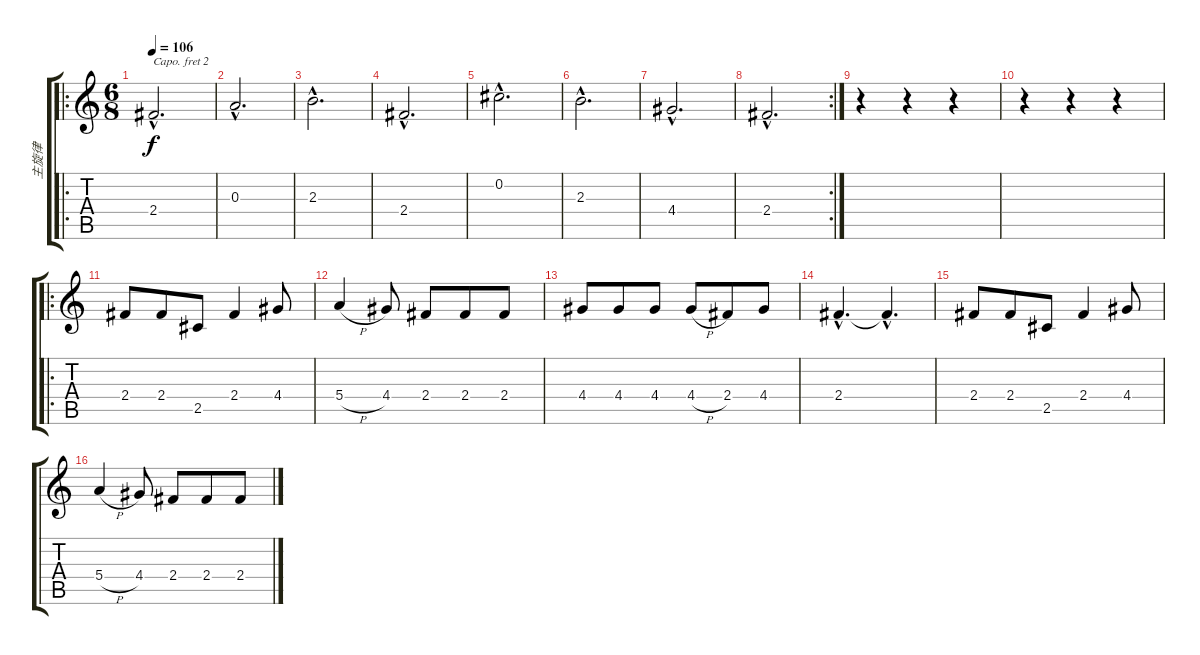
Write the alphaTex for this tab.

\track ("主旋律" "主旋律") {instrument acousticguitarnylon}
\staff {score tabs}
\capo 2
\tuning (E4 B3 G3 D3 A2 E2) {hide}
\ro
\ts (6 8)
\tempo 106
\clef g2
\ks c
2.4{hac}.2{d dy f instrument acousticguitarnylon} |
0.3{hac}.2{d} |
2.3{hac}.2{d} |
2.4{hac}.2{d} |
0.2{hac}.2{d} |
2.3{hac}.2{d} |
4.4{hac}.2{d} |
\rc 2
2.4{hac}.2{d} |
r.4 r.4 r.4 |
r.4 r.4 r.4 |
\ro
2.4.8 2.4.8 2.5.8 2.4.4 4.4.8 |
5.4{h}.4 4.4.8 2.4.8 2.4.8 2.4.8 |
4.4.8 4.4.8 4.4.8 4.4{h}.8 2.4.8 4.4.8 |
2.4{hac}.4{d} 2.4{hac t}.4{d} |
2.4.8 2.4.8 2.5.8 2.4.4 4.4.8 |
5.4{h}.4 4.4.8 2.4.8 2.4.8 2.4.8
